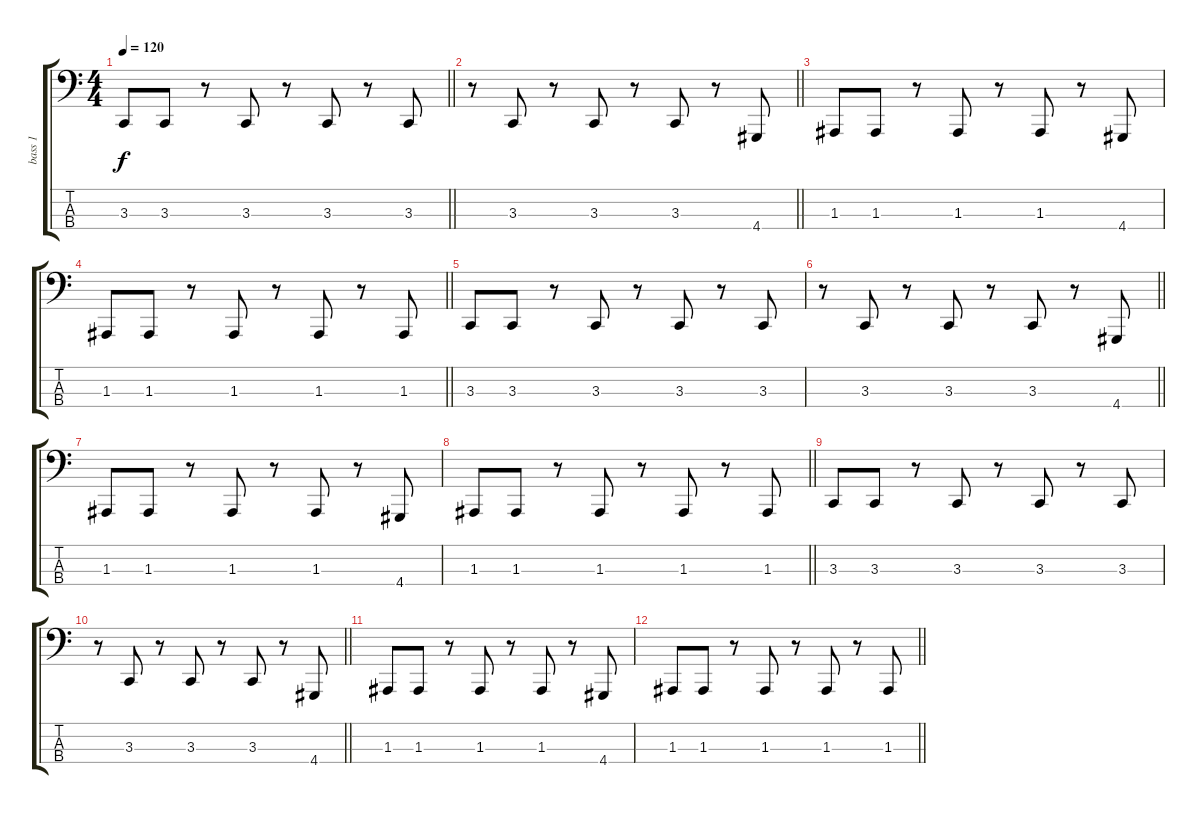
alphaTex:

\track ("bass 1" "bass 1") {instrument lead8bassandlead}
\staff {score tabs}
\tuning (G2 D2 A1 E1) {hide}
\ts (4 4)
\tempo 120
\clef f4
\barLineRight lightlight
\ks c
3.3.8{dy f} 3.3.8 r.8 3.3.8 r.8 3.3.8 r.8 3.3.8 |
\barLineRight lightlight
r.8 3.3.8 r.8 3.3.8 r.8 3.3.8 r.8 4.4.8 |
1.3.8 1.3.8 r.8 1.3.8 r.8 1.3.8 r.8 4.4.8 |
\barLineRight lightlight
1.3.8 1.3.8 r.8 1.3.8 r.8 1.3.8 r.8 1.3.8 |
3.3.8 3.3.8 r.8 3.3.8 r.8 3.3.8 r.8 3.3.8 |
\barLineRight lightlight
r.8 3.3.8 r.8 3.3.8 r.8 3.3.8 r.8 4.4.8 |
1.3.8 1.3.8 r.8 1.3.8 r.8 1.3.8 r.8 4.4.8 |
\barLineRight lightlight
1.3.8 1.3.8 r.8 1.3.8 r.8 1.3.8 r.8 1.3.8 |
3.3.8{volume 0} 3.3.8 r.8 3.3.8 r.8 3.3.8 r.8 3.3.8 |
\barLineRight lightlight
r.8 3.3.8 r.8 3.3.8 r.8 3.3.8 r.8 4.4.8 |
1.3.8 1.3.8 r.8 1.3.8 r.8 1.3.8 r.8 4.4.8 |
\barLineRight lightlight
1.3.8 1.3.8 r.8 1.3.8 r.8 1.3.8 r.8 1.3.8
